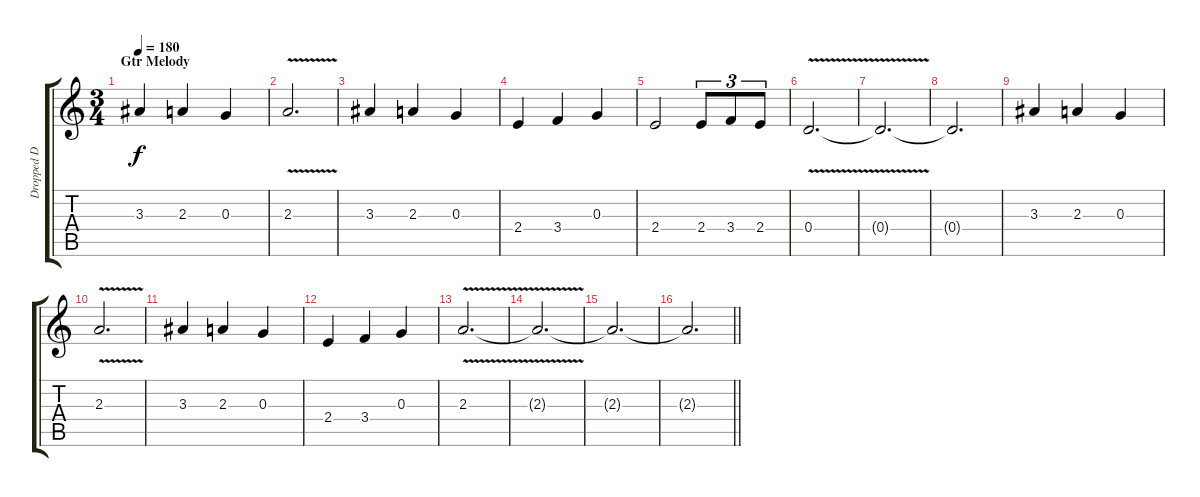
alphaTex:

\track ("Dropped D - Acustic" "Dropped D ") {instrument acousticguitarsteel}
\staff {score tabs}
\tuning (E4 B3 G3 D3 A2 D2) {hide}
\ts (3 4)
\section ("" "Gtr Melody")
\tempo 180
\clef g2
\ks c
3.3.4{dy f} 2.3.4 0.3.4 |
2.3{v}.2{d} |
3.3.4 2.3.4 0.3.4 |
2.4.4 3.4.4 0.3.4 |
2.4.2 2.4.8{tu (3 2)} 3.4.8{tu (3 2)} 2.4.8{tu (3 2)} |
0.4{v}.2{d} |
0.4{t}.2{d} |
0.4{t}.2{d} |
3.3.4 2.3.4 0.3.4 |
2.3{v}.2{d} |
3.3.4 2.3.4 0.3.4 |
2.4.4 3.4.4 0.3.4 |
2.3{v}.2{d} |
2.3{t}.2{d} |
2.3{t}.2{d} |
\barLineRight lightlight
2.3{t}.2{d}
